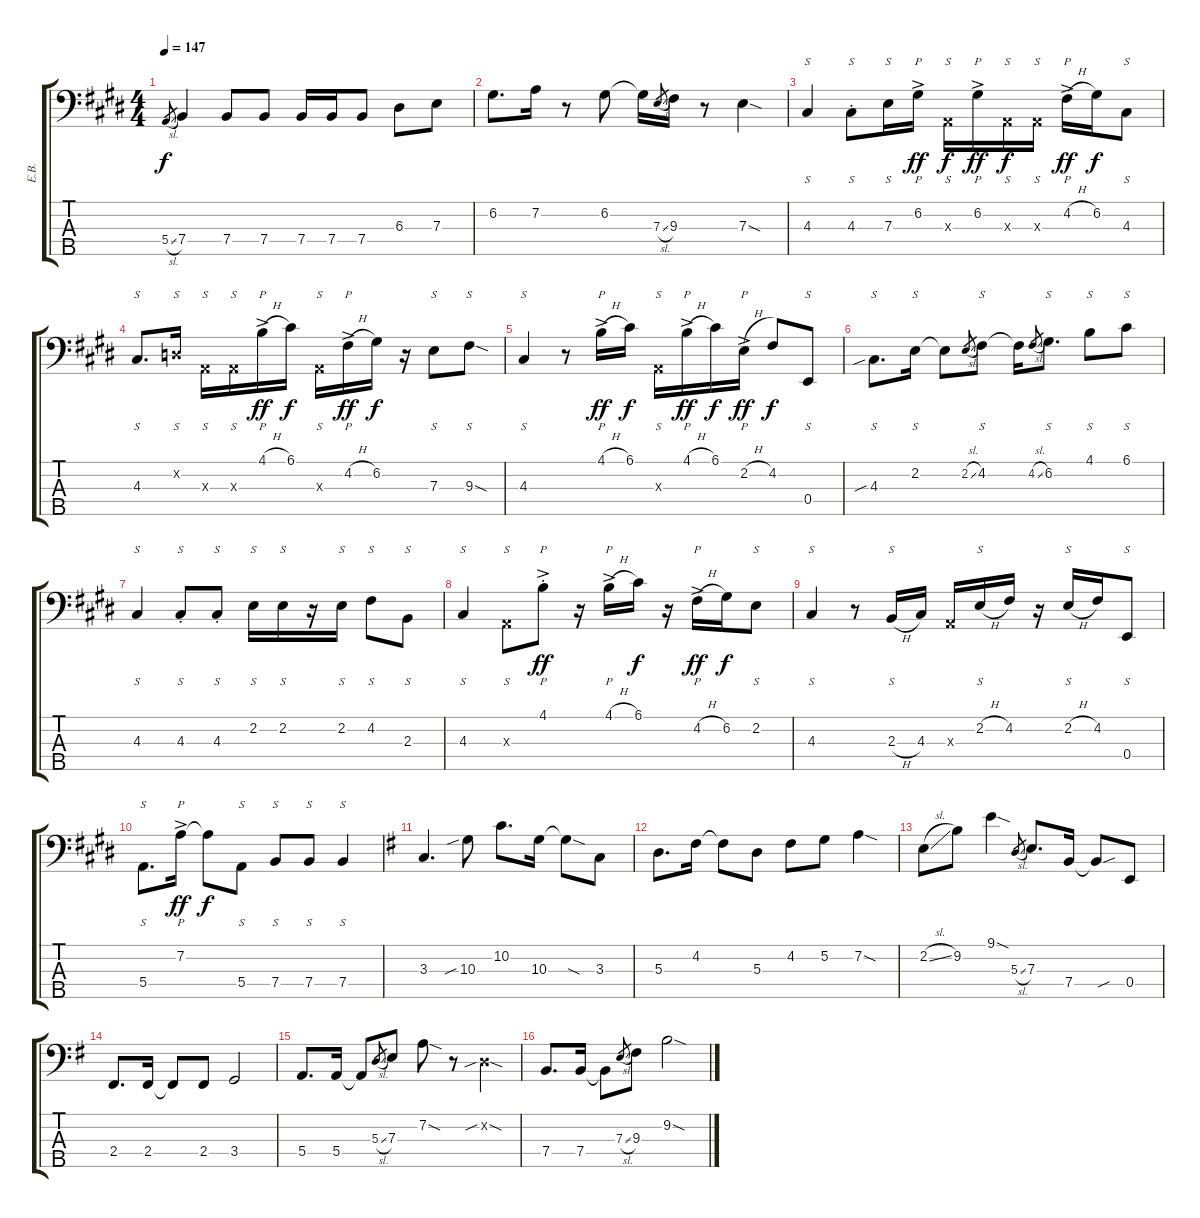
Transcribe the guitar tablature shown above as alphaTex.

\track ("E.B." "E.B.") {instrument electricbassfinger}
\staff {score tabs}
\tuning (G2 D2 A1 E1 B0) {hide}
\ts (4 4)
\tempo 147
\clef f4
\ks e
5.4{sl}.8{gr dy f} 7.4.4 7.4.8 7.4.8 7.4.16 7.4.16 7.4.8 6.3.8 7.3.8 |
6.2.8{d} 7.2.16 r.8 6.2.8 6.2{t}.16 7.3{sl}.8{gr} 9.3.16 r.8 7.3{sod}.4 |
4.3.4{s} 4.3{st}.8{s} 7.3.16{s} 6.2{ac}.16{p dy ff} 0.3{x}.16{s dy f} 6.2{ac}.16{p dy ff} 0.3{x}.16{s dy f} 0.3{x}.16{s} 4.2{h ac}.16{p dy ff} 6.2.16{dy f} 4.3.8{s} |
4.3.8{s d} 0.2{x}.16{s} 0.3{x}.16{s} 0.3{x}.16{s} 4.1{h ac}.16{p dy ff} 6.1.16{dy f} 0.3{x}.16{s} 4.2{h ac}.16{p dy ff} 6.2.16{dy f} r.16 7.3.8{s} 9.3{sod}.8{s} |
4.3.4{s} r.8 4.1{h ac}.16{p dy ff} 6.1.16{dy f} 0.3{x}.16{s} 4.1{h ac}.16{p dy ff} 6.1.16{dy f} 2.2{h ac}.16{p dy ff} 4.2.8{dy f} 0.4.8{s} |
4.3{sib}.8{s d} 2.2.16{s} 2.2{t}.8 2.2{sl}.8{gr} 4.2.8{s} 4.2{t}.16 4.2{sl}.8{gr} 6.2.8{s d} 4.1.8{s} 6.1.8{s} |
4.3.4{s} 4.3{st}.8{s} 4.3{st}.8{s} 2.2.16{s} 2.2.16{s} r.16 2.2.16{s} 4.2.8{s} 2.3.8{s} |
4.3.4{s} 0.3{x}.8{s} 4.1{ac st}.8{p dy ff} r.16 4.1{h ac}.16{p} 6.1.16{dy f} r.16 4.2{h ac}.16{p dy ff} 6.2.16{dy f} 2.2.8{s} |
4.3.4{s} r.8 2.3{h}.16{s} 4.3.16 0.3{x}.16 2.2{h}.16{s} 4.2.16 r.16 2.2{h}.16{s} 4.2.16 0.4.8{s} |
5.4.8{s d} 7.2{ac}.16{p dy ff} 7.2{t}.8{dy f} 5.4.8{s} 7.4.8{s} 7.4.8{s} 7.4.4{s} |
\ks g
3.3.4{d} 10.3{sib}.8 10.2.8{d} 10.3.16 10.3{sod t}.8 3.3.8 |
5.3.8{d} 4.2.16 4.2{t}.8 5.3.8 4.2.8 5.2.8 7.2{sod}.4 |
2.2{sl}.8 9.2.8 9.1{sod}.4 5.3{sl}.8{gr} 7.3.8{d} 7.4.16 7.4{sou t}.8 0.4.8 |
2.4.8{d} 2.4.16 2.4{t}.8 2.4.8 3.4.2 |
5.4.8{d} 5.4.16 5.4{t}.8 5.3{sl}.8{gr} 7.3.8 7.2{sod}.8 r.8 0.2{sib sod x}.4 |
7.4.8{d} 7.4.16 7.4{t}.8 7.3{sl}.8{gr} 9.3.8 9.2{sod}.2
